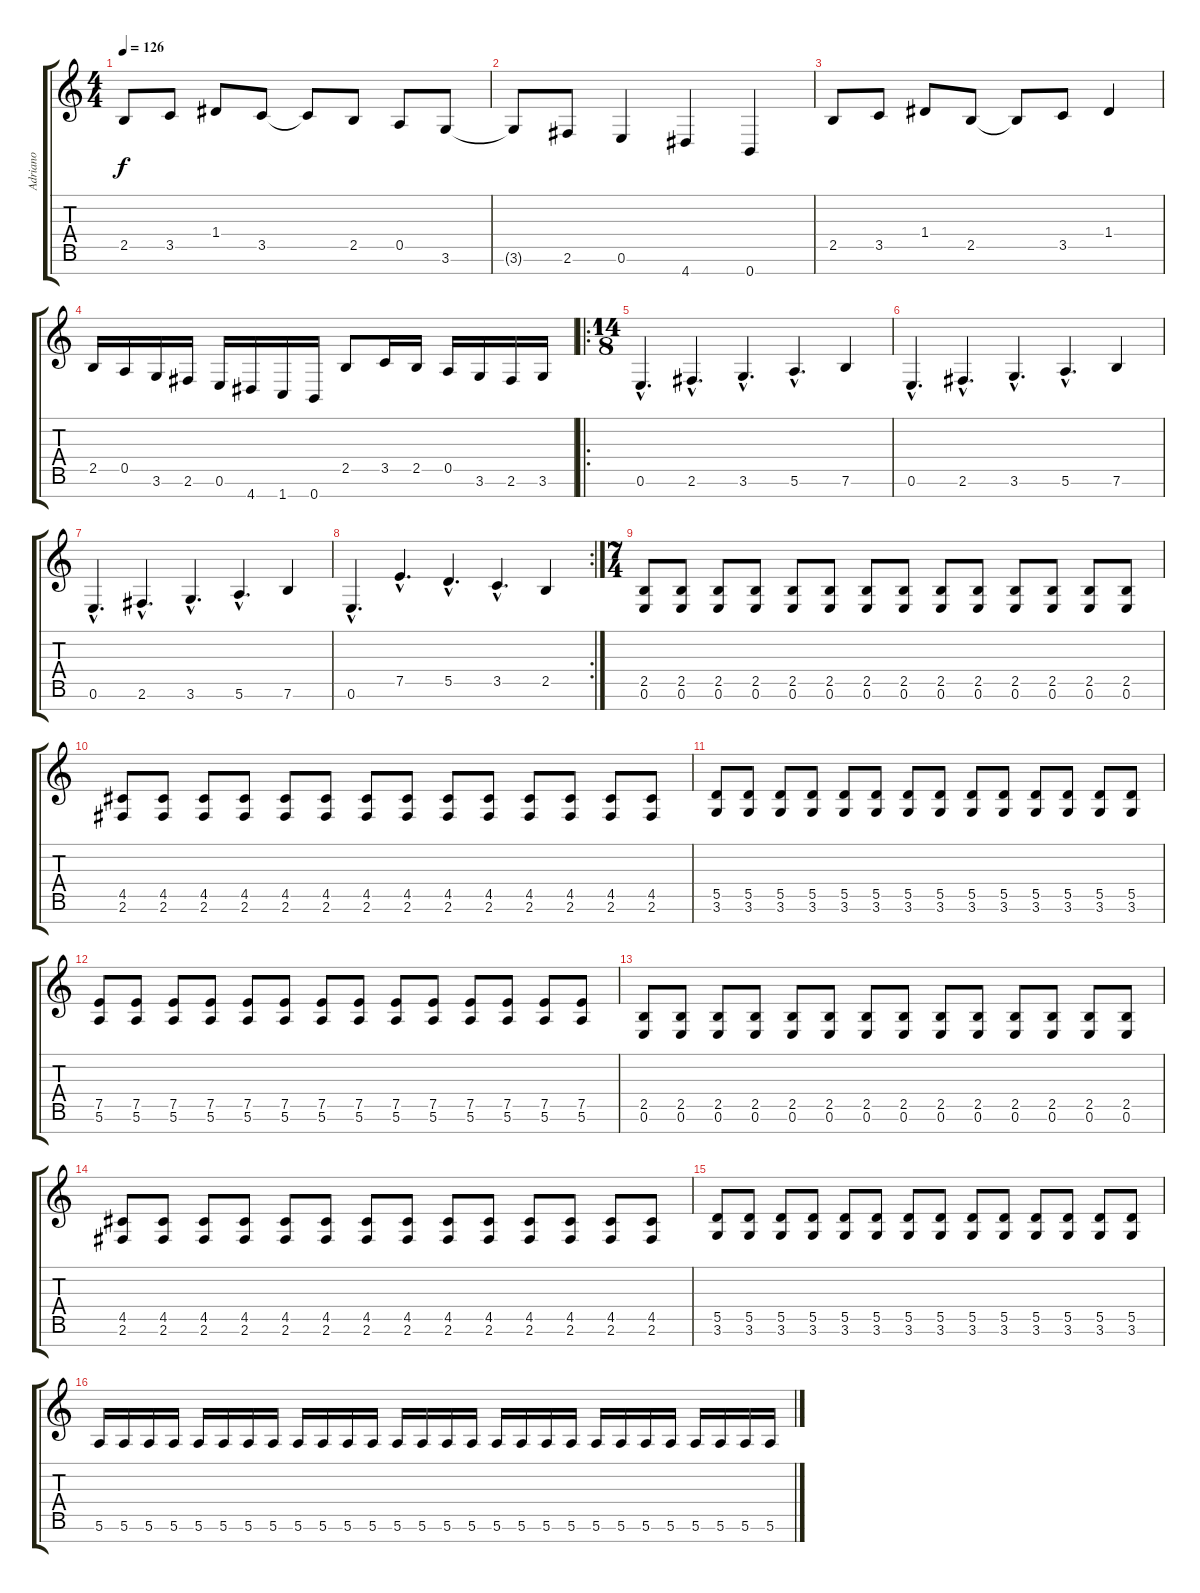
\track (" Adriano" " Adriano") {instrument distortionguitar}
\staff {score tabs}
\tuning (E4 B3 G3 D3 A2 E2 B1) {hide}
\ts (4 4)
\tempo 126
\clef g2
\ks c
2.5.8{dy f} 3.5.8 1.4.8 3.5.8 3.5{t}.8 2.5.8 0.5.8 3.6.8 |
3.6{t}.8 2.6.8 0.6.4 4.7.4 0.7.4 |
2.5.8 3.5.8 1.4.8 2.5.8 2.5{t}.8 3.5.8 1.4.4 |
2.5.16 0.5.16 3.6.16 2.6.16 0.6.16 4.7.16 1.7.16 0.7.16 2.5.8 3.5.16 2.5.16 0.5.16 3.6.16 2.6.16 3.6.16 |
\ro
\ts (14 8)
0.6{hac}.4{d} 2.6{hac}.4{d} 3.6{hac}.4{d} 5.6{hac}.4{d} 7.6.4 |
0.6{hac}.4{d} 2.6{hac}.4{d} 3.6{hac}.4{d} 5.6{hac}.4{d} 7.6.4 |
0.6{hac}.4{d} 2.6{hac}.4{d} 3.6{hac}.4{d} 5.6{hac}.4{d} 7.6.4 |
\rc 2
0.6{hac}.4{d} 7.5{hac}.4{d} 5.5{hac}.4{d} 3.5{hac}.4{d} 2.5.4 |
\ts (7 4)
(2.5 0.6).8 (2.5 0.6).8 (2.5 0.6).8 (2.5 0.6).8 (2.5 0.6).8 (2.5 0.6).8 (2.5 0.6).8 (2.5 0.6).8 (2.5 0.6).8 (2.5 0.6).8 (2.5 0.6).8 (2.5 0.6).8 (2.5 0.6).8 (2.5 0.6).8 |
(4.5 2.6).8 (4.5 2.6).8 (4.5 2.6).8 (4.5 2.6).8 (4.5 2.6).8 (4.5 2.6).8 (4.5 2.6).8 (4.5 2.6).8 (4.5 2.6).8 (4.5 2.6).8 (4.5 2.6).8 (4.5 2.6).8 (4.5 2.6).8 (4.5 2.6).8 |
(5.5 3.6).8 (5.5 3.6).8 (5.5 3.6).8 (5.5 3.6).8 (5.5 3.6).8 (5.5 3.6).8 (5.5 3.6).8 (5.5 3.6).8 (5.5 3.6).8 (5.5 3.6).8 (5.5 3.6).8 (5.5 3.6).8 (5.5 3.6).8 (5.5 3.6).8 |
(7.5 5.6).8 (7.5 5.6).8 (7.5 5.6).8 (7.5 5.6).8 (7.5 5.6).8 (7.5 5.6).8 (7.5 5.6).8 (7.5 5.6).8 (7.5 5.6).8 (7.5 5.6).8 (7.5 5.6).8 (7.5 5.6).8 (7.5 5.6).8 (7.5 5.6).8 |
(2.5 0.6).8 (2.5 0.6).8 (2.5 0.6).8 (2.5 0.6).8 (2.5 0.6).8 (2.5 0.6).8 (2.5 0.6).8 (2.5 0.6).8 (2.5 0.6).8 (2.5 0.6).8 (2.5 0.6).8 (2.5 0.6).8 (2.5 0.6).8 (2.5 0.6).8 |
(4.5 2.6).8 (4.5 2.6).8 (4.5 2.6).8 (4.5 2.6).8 (4.5 2.6).8 (4.5 2.6).8 (4.5 2.6).8 (4.5 2.6).8 (4.5 2.6).8 (4.5 2.6).8 (4.5 2.6).8 (4.5 2.6).8 (4.5 2.6).8 (4.5 2.6).8 |
(5.5 3.6).8 (5.5 3.6).8 (5.5 3.6).8 (5.5 3.6).8 (5.5 3.6).8 (5.5 3.6).8 (5.5 3.6).8 (5.5 3.6).8 (5.5 3.6).8 (5.5 3.6).8 (5.5 3.6).8 (5.5 3.6).8 (5.5 3.6).8 (5.5 3.6).8 |
5.6.16 5.6.16 5.6.16 5.6.16 5.6.16 5.6.16 5.6.16 5.6.16 5.6.16 5.6.16 5.6.16 5.6.16 5.6.16 5.6.16 5.6.16 5.6.16 5.6.16 5.6.16 5.6.16 5.6.16 5.6.16 5.6.16 5.6.16 5.6.16 5.6.16 5.6.16 5.6.16 5.6.16
